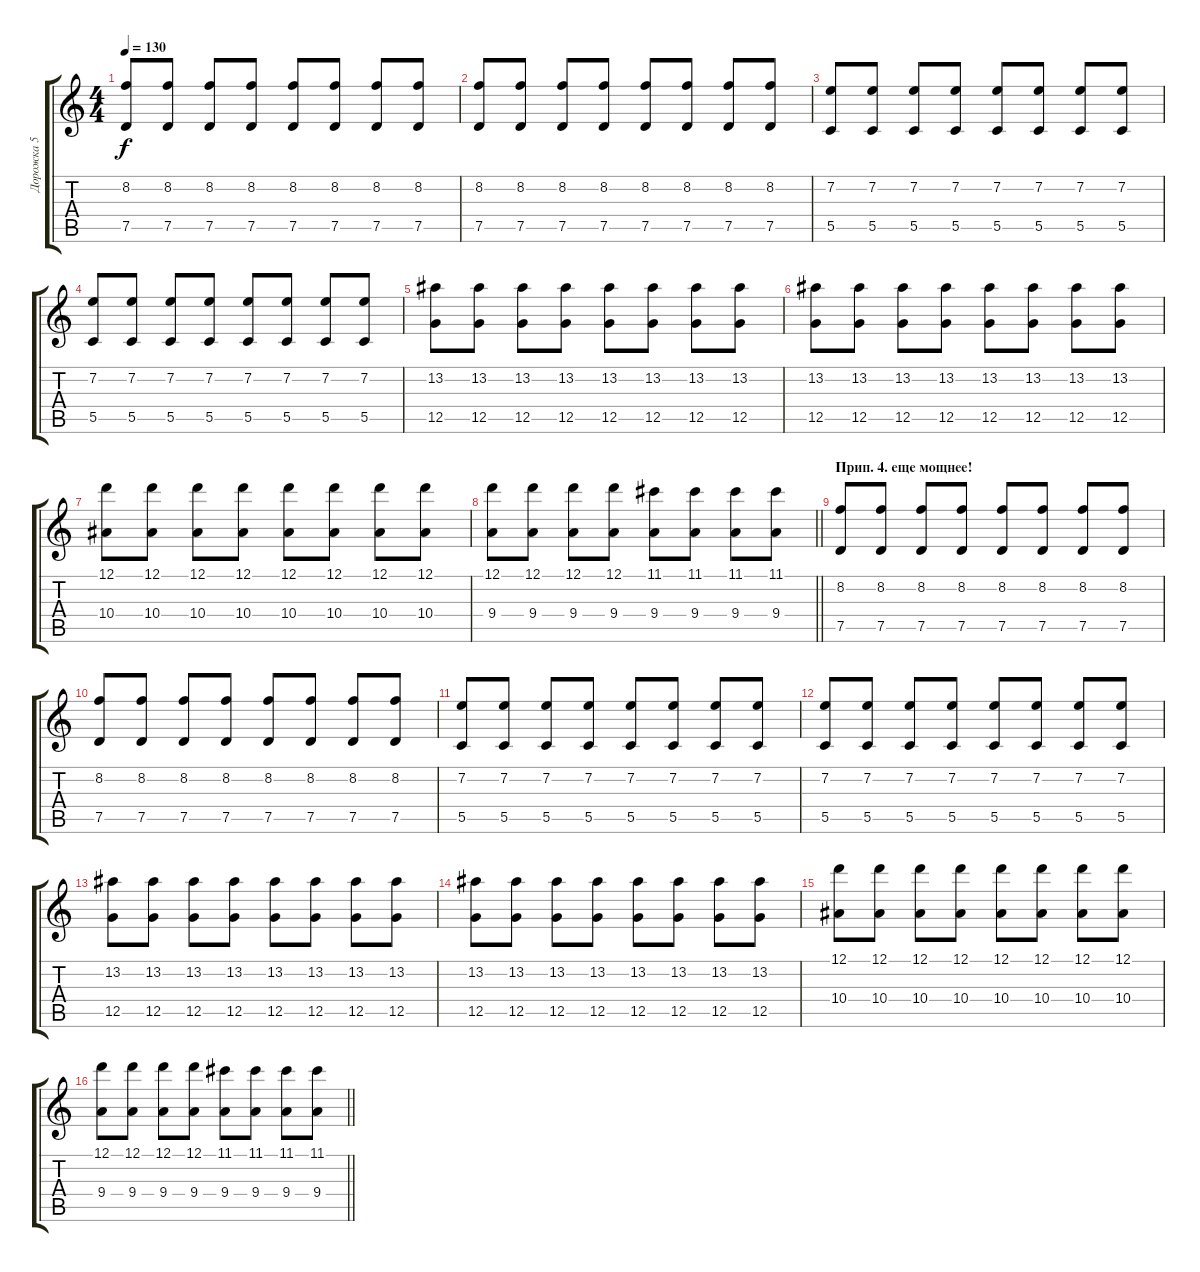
\track ("Дорожка 5" "Дорожка 5") {instrument acousticguitarsteel}
\staff {score tabs}
\tuning (D4 A3 F3 C3 G2 D2) {hide}
\ts (4 4)
\tempo 130
\clef g2
\ks c
(8.2 7.5).8{dy f volume 10 instrument distortionguitar} (8.2 7.5).8 (8.2 7.5).8 (8.2 7.5).8 (8.2 7.5).8 (8.2 7.5).8 (8.2 7.5).8 (8.2 7.5).8 |
(8.2 7.5).8 (8.2 7.5).8 (8.2 7.5).8 (8.2 7.5).8 (8.2 7.5).8 (8.2 7.5).8 (8.2 7.5).8 (8.2 7.5).8 |
(7.2 5.5).8 (7.2 5.5).8 (7.2 5.5).8 (7.2 5.5).8 (7.2 5.5).8 (7.2 5.5).8 (7.2 5.5).8 (7.2 5.5).8 |
(7.2 5.5).8 (7.2 5.5).8 (7.2 5.5).8 (7.2 5.5).8 (7.2 5.5).8 (7.2 5.5).8 (7.2 5.5).8 (7.2 5.5).8 |
(13.2 12.5).8 (13.2 12.5).8 (13.2 12.5).8 (13.2 12.5).8 (13.2 12.5).8 (13.2 12.5).8 (13.2 12.5).8 (13.2 12.5).8 |
(13.2 12.5).8 (13.2 12.5).8 (13.2 12.5).8 (13.2 12.5).8 (13.2 12.5).8 (13.2 12.5).8 (13.2 12.5).8 (13.2 12.5).8 |
(12.1 10.4).8 (12.1 10.4).8 (12.1 10.4).8 (12.1 10.4).8 (12.1 10.4).8 (12.1 10.4).8 (12.1 10.4).8 (12.1 10.4).8 |
\barLineRight lightlight
(12.1 9.4).8 (12.1 9.4).8 (12.1 9.4).8 (12.1 9.4).8 (11.1 9.4).8 (11.1 9.4).8 (11.1 9.4).8 (11.1 9.4).8 |
\section ("" "Прип. 4. еще мощнее!")
(8.2 7.5).8{volume 10 instrument distortionguitar} (8.2 7.5).8 (8.2 7.5).8 (8.2 7.5).8 (8.2 7.5).8 (8.2 7.5).8 (8.2 7.5).8 (8.2 7.5).8 |
(8.2 7.5).8 (8.2 7.5).8 (8.2 7.5).8 (8.2 7.5).8 (8.2 7.5).8 (8.2 7.5).8 (8.2 7.5).8 (8.2 7.5).8 |
(7.2 5.5).8 (7.2 5.5).8 (7.2 5.5).8 (7.2 5.5).8 (7.2 5.5).8 (7.2 5.5).8 (7.2 5.5).8 (7.2 5.5).8 |
(7.2 5.5).8 (7.2 5.5).8 (7.2 5.5).8 (7.2 5.5).8 (7.2 5.5).8 (7.2 5.5).8 (7.2 5.5).8 (7.2 5.5).8 |
(13.2 12.5).8 (13.2 12.5).8 (13.2 12.5).8 (13.2 12.5).8 (13.2 12.5).8 (13.2 12.5).8 (13.2 12.5).8 (13.2 12.5).8 |
(13.2 12.5).8 (13.2 12.5).8 (13.2 12.5).8 (13.2 12.5).8 (13.2 12.5).8 (13.2 12.5).8 (13.2 12.5).8 (13.2 12.5).8 |
(12.1 10.4).8 (12.1 10.4).8 (12.1 10.4).8 (12.1 10.4).8 (12.1 10.4).8 (12.1 10.4).8 (12.1 10.4).8 (12.1 10.4).8 |
\barLineRight lightlight
(12.1 9.4).8 (12.1 9.4).8 (12.1 9.4).8 (12.1 9.4).8 (11.1 9.4).8 (11.1 9.4).8 (11.1 9.4).8 (11.1 9.4).8
